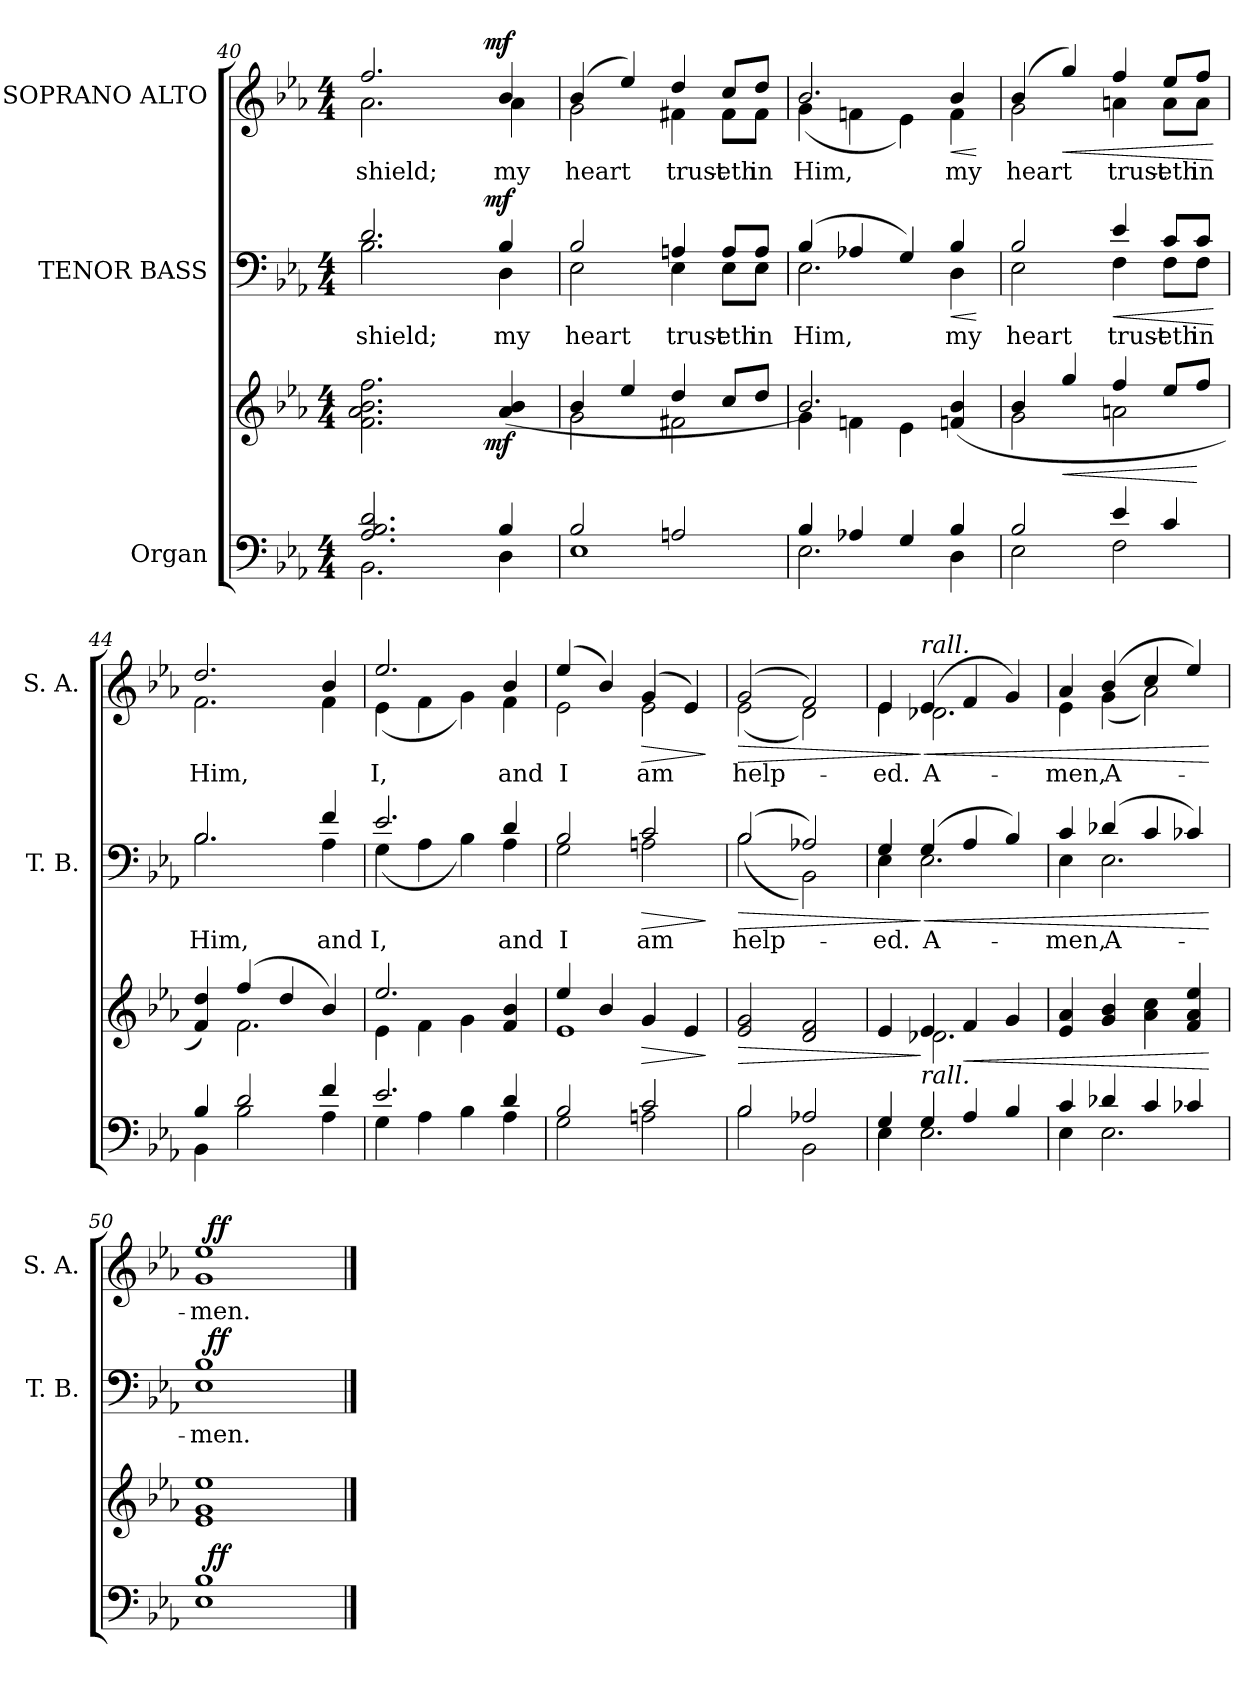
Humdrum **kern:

**kern	**kern	**dynam	**kern	**text	**dynam	**kern	**text	**dynam
*part3	*part3	*part3	*part2	*part2	*part2	*part1	*part1	*part1
*staff4	*staff3	*staff3/4	*staff2	*staff2	*staff2	*staff1	*staff1	*staff1
*I"Organ	*	*	*I"TENOR BASS	*	*	*I"SOPRANO ALTO	*	*
*	*	*	*I'T. B.	*	*	*I'S. A.	*	*
*clefF4	*clefG2	*	*clefF4	*	*	*clefG2	*	*
*k[b-e-a-]	*k[b-e-a-]	*	*k[b-e-a-]	*	*	*k[b-e-a-]	*	*
*E-:	*E-:	*	*E-:	*	*	*E-:	*	*
*M4/4	*M4/4	*	*M4/4	*	*	*M4/4	*	*
=40	=40	=40	=40	=40	=40	=40	=40	=40
*^	*	*	*	*	*	*	*	*
!	!	!	!	!	!LO:LY:a	!	!	!LO:LY:b	!
*	*	*^	*	*^	*	*	*^	*	*
*	*	*	*	*	*	*^	*	*	*	*^	*	*
2.A-/ 2.B-/ 2.d/	2.BB-\	2.f\ 2.a-\ 2.b-\ 2.ff\	2ryy	.	2.d/	2.B-\	2ryy	shield;	.	2.ff/	2.a-\	2ryy	shield;	.
.	.	.	8..ryy	.	.	.	8..ryy	.	.	.	.	8..ryy	.	.
!	!	!	!	!LO:DY:b	!	!	!	!	!LO:DY:b	!	!	!	!	!LO:DY:a
.	.	.	4ryy	mf	.	.	4ryy	.	mf	.	.	4ryy	.	mf
!	!	!	!	!	!	!	!	!LO:LY:a	!	!	!	!	!LO:LY:b	!
4B-/	4D\	(4a-/ 4b-/	.	.	4B-/	4D\	.	my	.	4b-/	4a-\	.	my	.
.	.	.	32ryy	.	.	.	32ryy	.	.	.	.	32ryy	.	.
=41	=41	=41	=41	=41	=41	=41	=41	=41	=41	=41	=41	=41	=41	=41
!	!	!	!	!	!	!	!	!LO:LY:a	!	!	!	!	!LO:LY:b	!
*	*	*	*	*	*	*v	*v	*	*	*	*	*	*	*
*	*	*	*	*	*	*	*	*	*	*v	*v	*	*
2B-/	1E-	4b-/	2g\	.	2B-/	2E-\	heart	.	(4b-/	2g\	heart	.
.	.	4ee-/	.	.	.	.	.	.	4ee-/)	.	.	.
!	!	!	!	!	!	!	!LO:LY:a	!	!	!	!LO:LY:b	!
2An/	.	4dd/	2f#X\	.	4An/	4E-\	trust-	.	4dd/	4f#X\	trust-	.
!	!	!	!	!	!	!	!LO:LY:a	!	!	!	!LO:LY:b	!
.	.	8cc/L	.	.	8A/L	8E-\L	-eth	.	8cc/L	8f#\L	-eth	.
!	!	!	!	!	!	!	!LO:LY:a	!	!	!	!LO:LY:b	!
.	.	8dd/J	.	.	8A/J	8E-\J	in	.	8dd/J	8f#\J	in	.
=42	=42	=42	=42	=42	=42	=42	=42	=42	=42	=42	=42	=42
!	!	!	!	!	!	!	!LO:LY:a	!	!	!	!LO:LY:b	!
4B-/	2.E-\	2.b-/)	4g\	.	(4B-/	2.E-\	Him,	.	2.b-/	(<4g\	Him,	.
4A-X/	.	.	4fn\	.	4A-X/	.	.	.	.	4fn\	.	.
4G/	.	.	4e-\	.	4G/)	.	.	.	.	4e-\)	.	.
!	!	!	!	!	!	!	!LO:LY:a	!LO:HP:b	!	!	!LO:LY:b	!LO:HP:b
4B-/	4D\	(4fn/ 4b-/	4ryy	[ [	4B-/	4D\	my	<	4b-/	4f\	my	<
*v	*v	*	*	*	*v	*v	*	*	*v	*v	*	*
*	*v	*v	*	*	*	*	*	*	*
.	.	.	.	.	[	.	.	[
!!LO:PB:g=z
=43	=43	=43	=43	=43	=43	=43	=43	=43
*^	*^	*	*	*	*	*	*	*
!	!	!	!	!	!	!LO:LY:a	!	!	!LO:LY:b	!
*	*	*	*	*	*^	*	*	*^	*	*
2B-/	2E-\	4b-/	2g\	.	2B-/	2E-\	heart	.	(4b-/	2g\	heart	.
!	!	!	!	!LO:HP:b	!	!	!	!	!	!	!	!LO:HP:b
.	.	4gg/	.	<	.	.	.	.	4gg/)	.	.	<
!	!	!	!	!	!	!	!LO:LY:a	!LO:HP:b	!	!	!LO:LY:b	!
4e-/	2F\	4ff/	2an\	.	4e-/	4F\	trust-	<	4ff/	4an\	trust-	.
!	!	!	!	!	!	!	!LO:LY:a	!	!	!	!LO:LY:b	!
4c/	.	8ee-/L	.	.	8c/L	8F\L	-eth	.	8ee-/L	8a\L	-eth	.
!	!	!	!	!	!	!	!LO:LY:a	!	!	!	!LO:LY:b	!
.	.	8ff/J	.	[	8c/J	8F\J	in	.	8ff/J	8a\J	in	.
*v	*v	*	*	*	*v	*v	*	*	*v	*v	*	*
*	*v	*v	*	*	*	*	*	*	*
.	.	.	.	.	[	.	.	[
=44	=44	=44	=44	=44	=44	=44	=44	=44
*^	*^	*	*	*	*	*	*	*
!	!	!	!	!	!	!LO:LY:a	!	!	!LO:LY:b	!
*	*	*	*	*	*^	*	*	*^	*	*
4B-/	4BB-\	4f/ 4dd/)	4ryy	.	2.B-/	2.B-\	Him,	.	2.dd/	2.f\	Him,	.
2d/	2B-\	(4ff/	2.f\	.	.	.	.	.	.	.	.	.
.	.	4dd/	.	.	.	.	.	.	.	.	.	.
!	!	!	!	!	!	!	!LO:LY:a	!	!	!	!LO:LY:b	!
4f/	4A-\	4b-/)	.	.	4f/	4A-\	and	.	4b-/	4f\	.	.
=45	=45	=45	=45	=45	=45	=45	=45	=45	=45	=45	=45	=45
!	!	!	!	!	!	!	!LO:LY:a	!	!	!	!LO:LY:b	!
2.e-/	4G\	2.ee-/	4e-\	.	2.e-/	(<4G\	I,	.	2.ee-/	(<4e-\	I,	.
.	4A-\	.	4f\	.	.	4A-\	.	.	.	4f\	.	.
.	4B-\	.	4g\	.	.	4B-\)	.	.	.	4g\)	.	.
!	!	!	!	!	!	!	!LO:LY:a	!	!	!	!LO:LY:b	!
4d/	4A-\	4f/ 4b-/	4ryy	.	4d/	4A-\	and	.	4b-/	4f\	and	.
=46	=46	=46	=46	=46	=46	=46	=46	=46	=46	=46	=46	=46
!	!	!	!	!	!	!	!LO:LY:a:rj	!	!	!	!LO:LY:b:rj	!
2B-/	2G\	4ee-/	1e-	.	2B-/	2G\	I	.	(4ee-/	2e-\	I	.
.	.	4b-/	.	.	.	.	.	.	4b-/)	.	.	.
!	!	!	!	!LO:HP:b	!	!	!LO:LY:a	!LO:HP:b	!	!	!LO:LY:b	!LO:HP:b
2c/	2An\	4g/	.	>	2c/	2An\	am	>	(4g/	2e-\	am	>
.	.	4e-/	.	.	.	.	.	.	4e-/)	.	.	.
*v	*v	*	*	*	*v	*v	*	*	*v	*v	*	*
*	*v	*v	*	*	*	*	*	*	*
.	.	]	.	.	]	.	.	]
!!LO:LB:g=z
=47	=47	=47	=47	=47	=47	=47	=47	=47
*^	*	*	*	*	*	*	*	*
!	!	!	!LO:HP:b	!	!LO:LY:a	!LO:HP:b	!	!LO:LY:b	!LO:HP:b
*	*	*	*	*^	*	*	*^	*	*
2B-/	2B-\	2e-/ 2g/	>	(2B-/	(<2B-\	help-	>	(2g/	(<2e-\	help-	>
2A-X/	2BB-\	2d/ 2f/	.	2A-X/)	2BB-\)	.	.	2f/)	2d\)	.	.
=48	=48	=48	=48	=48	=48	=48	=48	=48	=48	=48	=48
*	*	*^	*	*	*	*	*	*	*	*	*
!	!	!	!	!	!	!	!LO:LY:a	!	!	!	!LO:LY:b	!
4G/	4E-\	4e-/	4ryy	.	4G/	4E-\	-ed.	.	4e-/	4e-\	-ed.	.
!	!	!	!	!	!	!	!	!	!LO:TX:a:i:t=rall.	!	!	!
!LO:TX:a:i:t=rall.	!	!	!	!	!	!	!	!	!	!	!	!
!	!	!	!	!	!	!	!LO:LY:a	!LO:HP:n=1:b	!	!	!LO:LY:b	!LO:HP:n=1:b
4G/	2.E-\	4e-/	2.d-X\	]	(4G/	2.E-\	A-	] <	(4e-/	2.d-X\	A-	] <
!	!	!	!	!LO:HP:b	!	!	!	!	!	!	!	!
4A-/	.	4f/	.	<	4A-/	.	.	.	4f/	.	.	.
4B-/	.	4g/	.	.	4B-/)	.	.	.	4g/)	.	.	.
*	*	*v	*v	*	*	*	*	*	*	*	*	*
=49	=49	=49	=49	=49	=49	=49	=49	=49	=49	=49	=49
!	!	!	!	!	!	!LO:LY:a	!	!	!	!LO:LY:b	!
4c/	4E-\	4e-/ 4a-/	.	4c/	4E-\	-men,	.	4a-/	4e-\	-men,	.
!	!	!	!	!	!	!LO:LY:a	!	!	!	!LO:LY:b	!
4d-X/	2.E-\	4g/ 4b-/	.	(4d-X/	2.E-\	A-	.	(4b-/	(<4g\	A-	.
4c/	.	4a-\ 4cc\	.	4c/	.	.	.	4cc/	2a-\)	.	.
4c-X/	.	4f/ 4a-/ 4ee-/	.	4c-X/)	.	.	.	4ee-/)	.	.	.
*	*	*	*	*v	*v	*	*	*	*	*	*
*v	*v	*	*	*	*	*	*v	*v	*	*
.	.	[	.	.	[	.	.	[
=50	=50	=50	=50	=50	=50	=50	=50	=50
!	!	!	!	!LO:LY:a	!	!	!LO:LY:b	!
*^	*	*	*^	*	*	*^	*	*
1E- 1B-	32ryy	1e- 1g 1ee-	.	1E- 1B-	32ryy	-men.	.	1g 1ee-	32ryy	-men.	.
!	!	!	!LO:DY:a=2	!	!	!	!LO:DY:b	!	!	!	!LO:DY:a
.	2ryy	.	ff	.	2ryy	.	ff	.	2ryy	.	ff
.	4...ryy	.	.	.	4...ryy	.	.	.	4...ryy	.	.
*	*	*	*	*v	*v	*	*	*	*	*	*
*v	*v	*	*	*	*	*	*v	*v	*	*
==	==	==	==	==	==	==	==	==
*-	*-	*-	*-	*-	*-	*-	*-	*-
